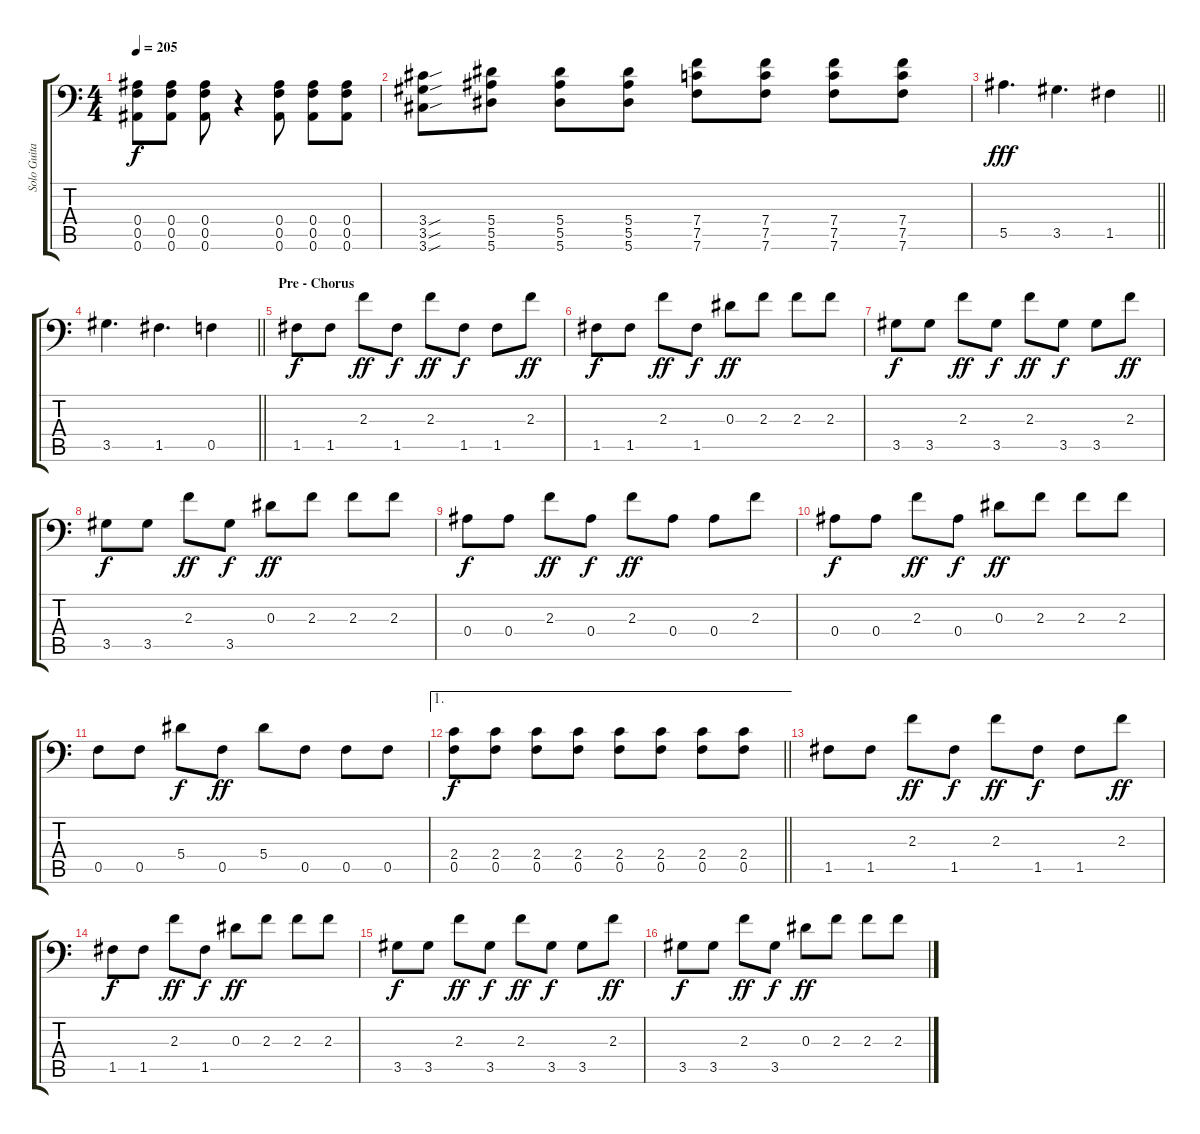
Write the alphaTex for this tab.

\track ("Solo Guitar" "Solo Guita") {instrument distortionguitar}
\staff {score tabs}
\tuning (C4 G3 Eb3 Bb2 F2 Bb1) {hide}
\ts (4 4)
\tempo 205
\clef f4
\ks c
(0.4 0.5 0.6).8{dy f} (0.4 0.5 0.6).8 (0.4 0.5 0.6).8 r.4 (0.4 0.5 0.6).8 (0.4 0.5 0.6).8 (0.4 0.5 0.6).8 |
(3.4{sou} 3.5{sou} 3.6{sou}).8 (5.4 5.5 5.6).8 (5.4 5.5 5.6).8 (5.4 5.5 5.6).8 (7.4 7.5 7.6).8 (7.4 7.5 7.6).8 (7.4 7.5 7.6).8 (7.4 7.5 7.6).8 |
\barLineRight lightlight
5.5.4{d dy fff} 3.5.4{d} 1.5.4 |
\barLineRight lightlight
3.5.4{d} 1.5.4{d} 0.5.4 |
\section ("" "Pre - Chorus")
1.5.8{dy f balance 8} 1.5.8 2.3.8{dy ff} 1.5.8{dy f} 2.3.8{dy ff} 1.5.8{dy f} 1.5.8 2.3.8{dy ff} |
1.5.8{dy f} 1.5.8 2.3.8{dy ff} 1.5.8{dy f} 0.3.8{dy ff} 2.3.8 2.3.8 2.3.8 |
3.5.8{dy f balance 8} 3.5.8 2.3.8{dy ff} 3.5.8{dy f} 2.3.8{dy ff} 3.5.8{dy f} 3.5.8 2.3.8{dy ff} |
3.5.8{dy f} 3.5.8 2.3.8{dy ff} 3.5.8{dy f} 0.3.8{dy ff} 2.3.8 2.3.8 2.3.8 |
0.4.8{dy f} 0.4.8 2.3.8{dy ff} 0.4.8{dy f} 2.3.8{dy ff} 0.4.8 0.4.8 2.3.8 |
0.4.8{dy f} 0.4.8 2.3.8{dy ff} 0.4.8{dy f} 0.3.8{dy ff} 2.3.8 2.3.8 2.3.8 |
0.5.8 0.5.8 5.4.8{dy f} 0.5.8{dy ff} 5.4.8 0.5.8 0.5.8 0.5.8 |
\ae 1
\barLineRight lightlight
(2.4 0.5).8{dy f} (2.4 0.5).8 (2.4 0.5).8 (2.4 0.5).8 (2.4 0.5).8 (2.4 0.5).8 (2.4 0.5).8 (2.4 0.5).8 |
1.5.8{balance 8} 1.5.8 2.3.8{dy ff} 1.5.8{dy f} 2.3.8{dy ff} 1.5.8{dy f} 1.5.8 2.3.8{dy ff} |
1.5.8{dy f} 1.5.8 2.3.8{dy ff} 1.5.8{dy f} 0.3.8{dy ff} 2.3.8 2.3.8 2.3.8 |
3.5.8{dy f balance 8} 3.5.8 2.3.8{dy ff} 3.5.8{dy f} 2.3.8{dy ff} 3.5.8{dy f} 3.5.8 2.3.8{dy ff} |
3.5.8{dy f} 3.5.8 2.3.8{dy ff} 3.5.8{dy f} 0.3.8{dy ff} 2.3.8 2.3.8 2.3.8
